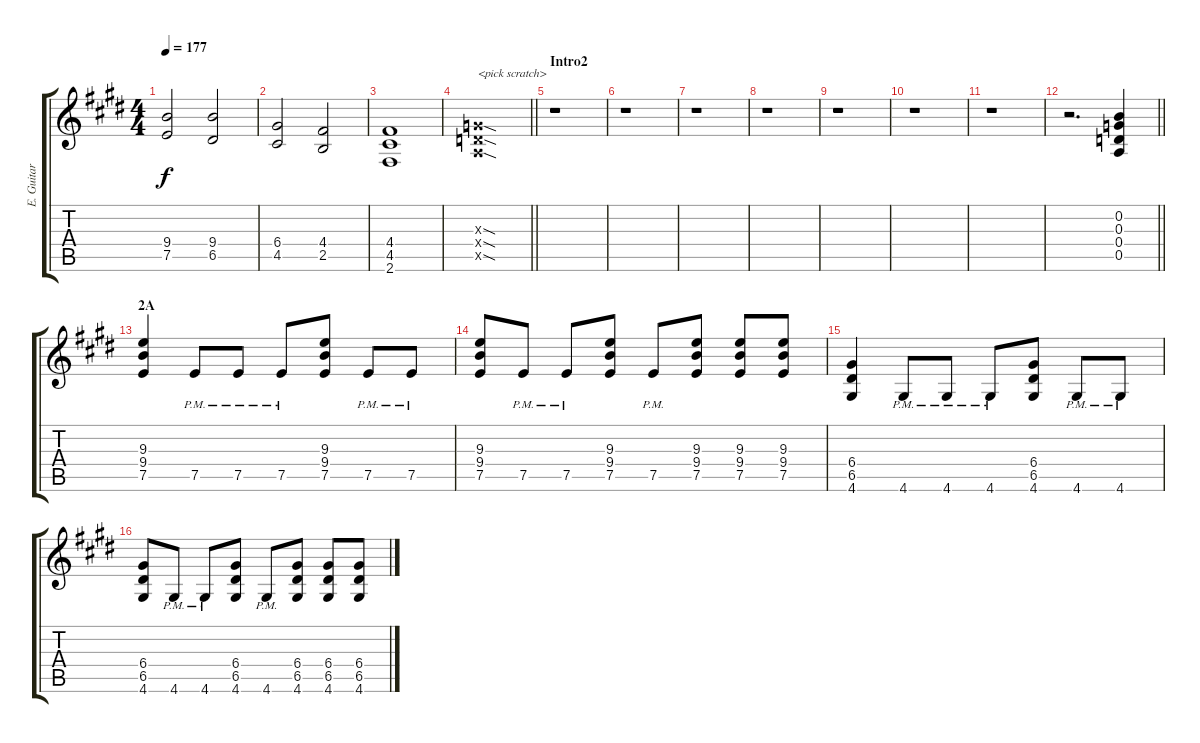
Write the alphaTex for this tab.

\track ("E. Guitar II" "E. Guitar ") {instrument overdrivenguitar}
\staff {score tabs}
\tuning (E4 B3 G3 D3 A2 E2) {hide}
\ts (4 4)
\tempo 177
\clef g2
\ks e
(9.4 7.5).2{dy f} (9.4 6.5).2 |
(6.4 4.5).2 (4.4 2.5).2 |
(4.4 4.5 2.6).1 |
\barLineRight lightlight
(0.3{sod x} 0.4{sod x} 0.5{sod x}).1{txt "<pick scratch>"} |
\section ("" "Intro2")
r.1 |
r.1 |
r.1 |
r.1 |
r.1 |
r.1 |
r.1 |
\barLineRight lightlight
r.2{d} (0.2 0.3 0.4 0.5).4 |
\section ("" "2A")
(9.3 9.4 7.5).4 7.5{pm}.8 7.5{pm}.8 7.5{pm}.8 (9.3 9.4 7.5).8 7.5{pm}.8 7.5{pm}.8 |
(9.3 9.4 7.5).8 7.5{pm}.8 7.5{pm}.8 (9.3 9.4 7.5).8 7.5{pm}.8 (9.3 9.4 7.5).8 (9.3 9.4 7.5).8 (9.3 9.4 7.5).8 |
(6.4 6.5 4.6).4 4.6{pm}.8 4.6{pm}.8 4.6{pm}.8 (6.4 6.5 4.6).8 4.6{pm}.8 4.6{pm}.8 |
(6.4 6.5 4.6).8 4.6{pm}.8 4.6{pm}.8 (6.4 6.5 4.6).8 4.6{pm}.8 (6.4 6.5 4.6).8 (6.4 6.5 4.6).8 (6.4 6.5 4.6).8
